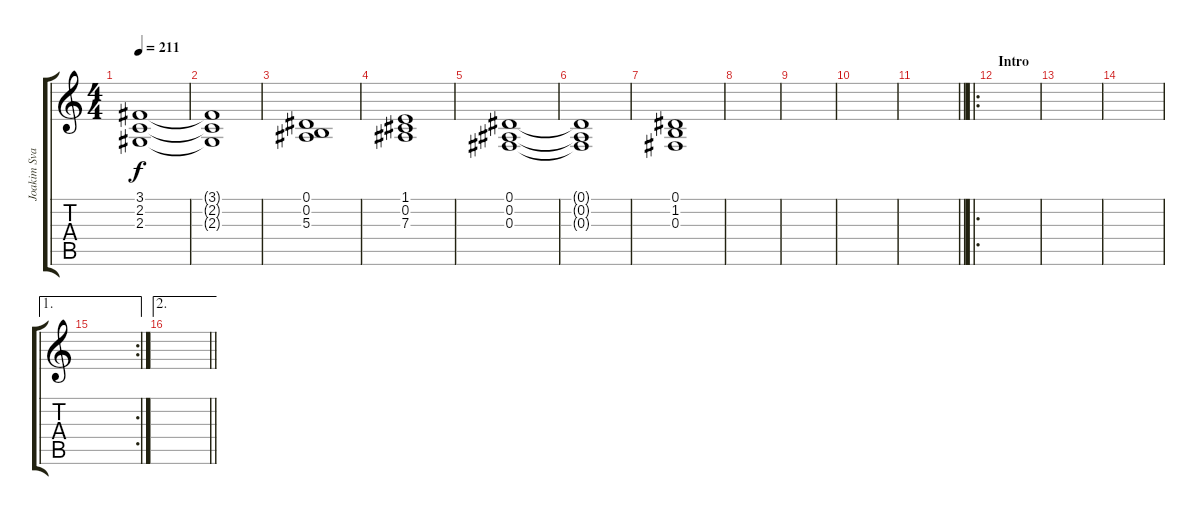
\track ("Joakim Svalberg" "Joakim Sva") {instrument choiraahs}
\staff {score tabs}
\tuning (Eb4 Bb3 Gb3 Db3 Ab2 Eb2) {hide}
\ts (4 4)
\tempo 211
\clef g2
\ks c
(3.1 2.2 2.3).1{dy f} |
(3.1{t} 2.2{t} 2.3{t}).1 |
(0.1 0.2 5.3).1 |
(1.1 0.2 7.3).1 |
(0.1 0.2 0.3).1 |
(0.1{t} 0.2{t} 0.3{t}).1 |
(0.1 1.2 0.3).1 |
|
|
|
\barLineRight lightlight
|
\ro
\section ("" "Intro")
|
|
|
\ae 1
\rc 2
|
\ae 2
\barLineRight lightlight
